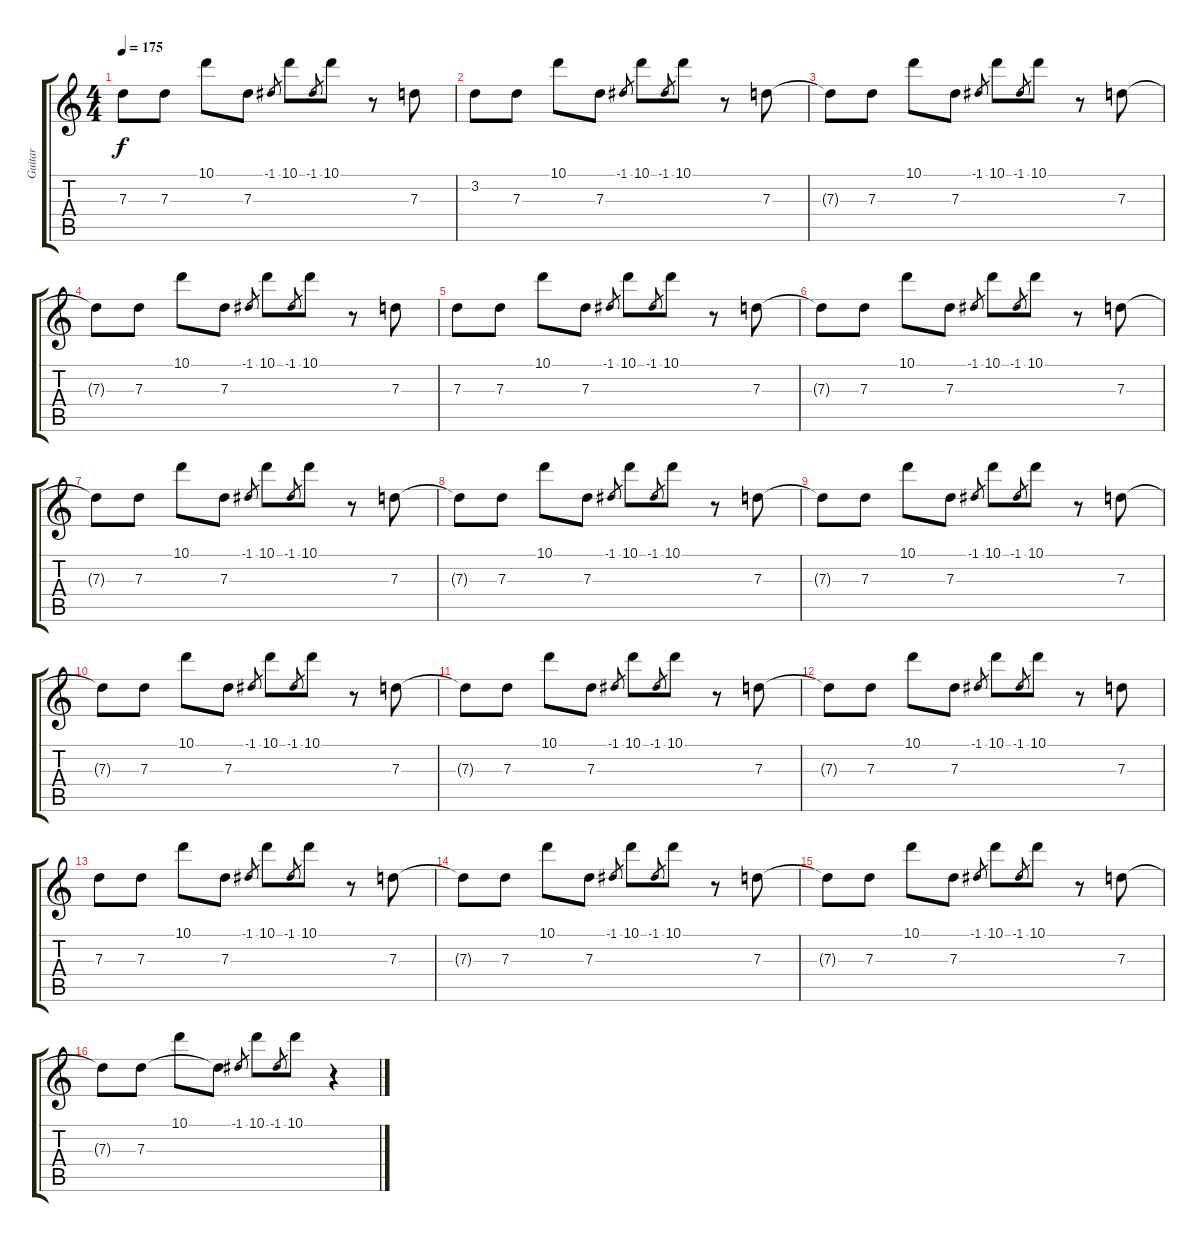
\track ("Guitar" "Guitar") {instrument overdrivenguitar}
\staff {score tabs}
\tuning (E4 B3 G3 D3 A2 E2) {hide}
\ts (4 4)
\tempo 175
\clef g2
\ks c
7.3.8{dy f volume 13} 7.3.8 10.1.8 7.3.8 -1.1.8{gr} 10.1.8 -1.1.8{gr} 10.1.8 r.8 7.3.8 |
3.2.8 7.3.8 10.1.8 7.3.8 -1.1.8{gr} 10.1.8 -1.1.8{gr} 10.1.8 r.8 7.3.8 |
7.3{t}.8 7.3.8 10.1.8 7.3.8 -1.1.8{gr} 10.1.8 -1.1.8{gr} 10.1.8 r.8 7.3.8 |
7.3{t}.8 7.3.8 10.1.8 7.3.8 -1.1.8{gr} 10.1.8 -1.1.8{gr} 10.1.8 r.8 7.3.8 |
7.3.8 7.3.8 10.1.8 7.3.8 -1.1.8{gr} 10.1.8 -1.1.8{gr} 10.1.8 r.8 7.3.8 |
7.3{t}.8 7.3.8 10.1.8 7.3.8 -1.1.8{gr} 10.1.8 -1.1.8{gr} 10.1.8 r.8 7.3.8 |
7.3{t}.8 7.3.8 10.1.8 7.3.8 -1.1.8{gr} 10.1.8 -1.1.8{gr} 10.1.8 r.8 7.3.8 |
7.3{t}.8 7.3.8 10.1.8 7.3.8 -1.1.8{gr} 10.1.8 -1.1.8{gr} 10.1.8 r.8 7.3.8 |
7.3{t}.8 7.3.8 10.1.8 7.3.8 -1.1.8{gr} 10.1.8 -1.1.8{gr} 10.1.8 r.8 7.3.8 |
7.3{t}.8 7.3.8 10.1.8 7.3.8 -1.1.8{gr} 10.1.8 -1.1.8{gr} 10.1.8 r.8 7.3.8 |
7.3{t}.8 7.3.8 10.1.8 7.3.8 -1.1.8{gr} 10.1.8 -1.1.8{gr} 10.1.8 r.8 7.3.8 |
7.3{t}.8 7.3.8 10.1.8 7.3.8 -1.1.8{gr} 10.1.8 -1.1.8{gr} 10.1.8 r.8 7.3.8 |
7.3.8 7.3.8 10.1.8 7.3.8 -1.1.8{gr} 10.1.8 -1.1.8{gr} 10.1.8 r.8 7.3.8 |
7.3{t}.8 7.3.8 10.1.8 7.3.8 -1.1.8{gr} 10.1.8 -1.1.8{gr} 10.1.8 r.8 7.3.8 |
7.3{t}.8 7.3.8 10.1.8 7.3.8 -1.1.8{gr} 10.1.8 -1.1.8{gr} 10.1.8 r.8 7.3.8 |
7.3{t}.8 7.3.8 10.1.8 7.3{t}.8 -1.1.8{gr} 10.1.8 -1.1.8{gr} 10.1.8 r.4
